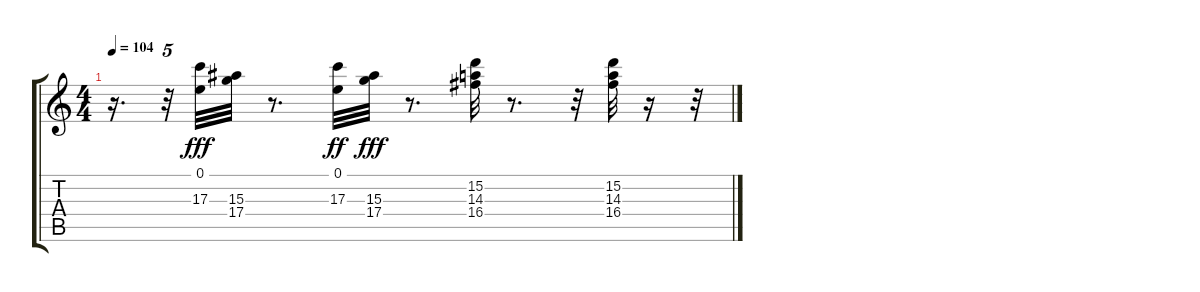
\track "" {instrument electricguitarclean}
\staff {score tabs}
\tuning (E4 B3 G3 D3 A2 E2) {hide}
\ts (4 4)
\tempo 104
\clef g2
\ks c
r.16{d dy fff} r.32{tu (5 4)} (0.1 17.3).32{volume 2} (15.3 17.4).32 r.8{d} (0.1 17.3).32{dy ff volume 1} (15.3 17.4).32{dy fff} r.8{d} (15.2 14.3 16.4).32{volume 1} r.8{d} r.32 (15.2 14.3 16.4).32{volume 0} r.16 r.32
